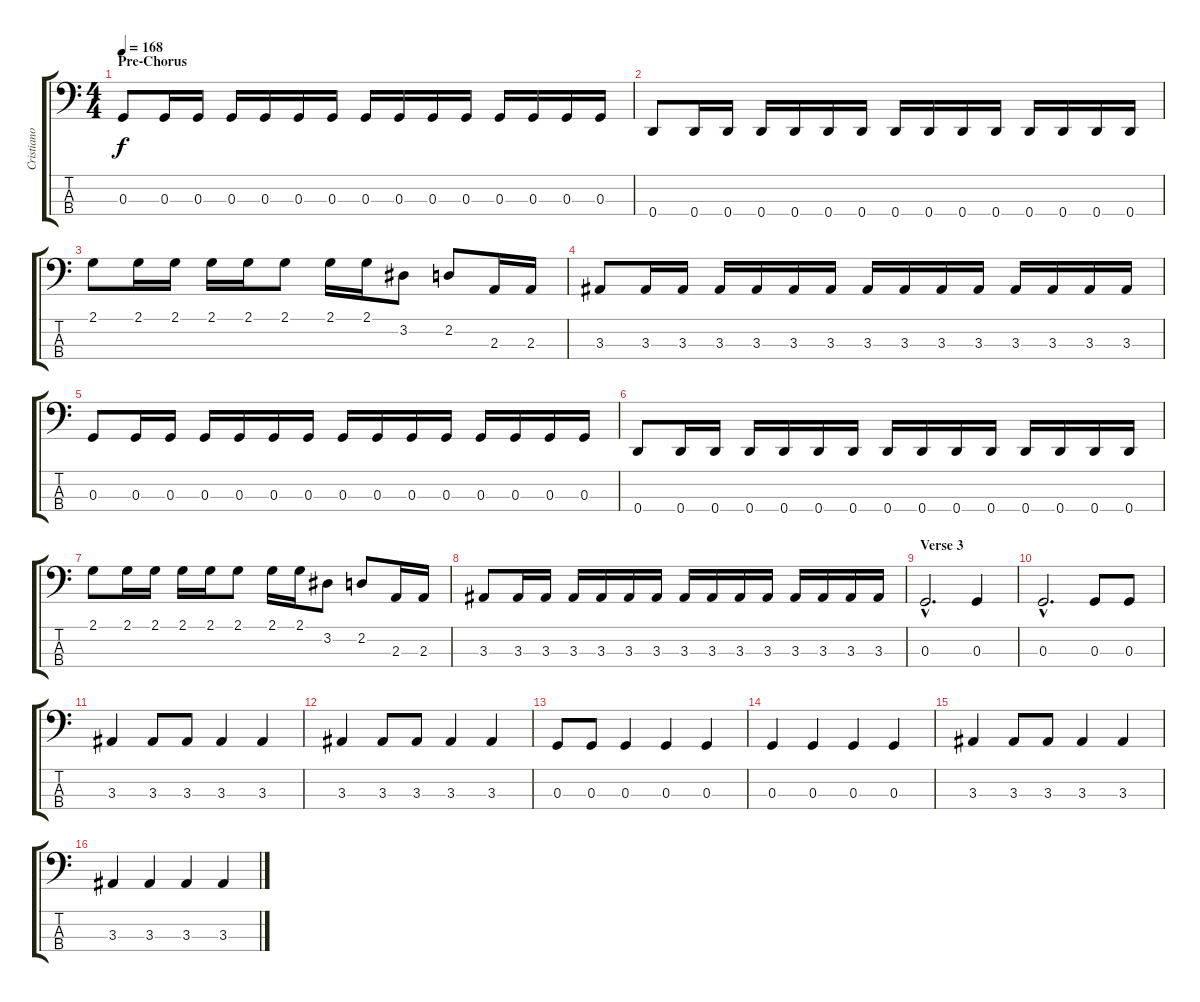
\track ("Cristiano" "Cristiano") {instrument electricbasspick}
\staff {score tabs}
\tuning (F2 C2 G1 D1) {hide}
\ts (4 4)
\section ("" "Pre-Chorus")
\tempo 168
\clef f4
\ks c
0.3.8{dy f} 0.3.16 0.3.16 0.3.16 0.3.16 0.3.16 0.3.16 0.3.16 0.3.16 0.3.16 0.3.16 0.3.16 0.3.16 0.3.16 0.3.16 |
0.4.8 0.4.16 0.4.16 0.4.16 0.4.16 0.4.16 0.4.16 0.4.16 0.4.16 0.4.16 0.4.16 0.4.16 0.4.16 0.4.16 0.4.16 |
2.1.8 2.1.16 2.1.16 2.1.16 2.1.16 2.1.8 2.1.16 2.1.16 3.2.8 2.2.8 2.3.16 2.3.16 |
3.3.8 3.3.16 3.3.16 3.3.16 3.3.16 3.3.16 3.3.16 3.3.16 3.3.16 3.3.16 3.3.16 3.3.16 3.3.16 3.3.16 3.3.16 |
0.3.8 0.3.16 0.3.16 0.3.16 0.3.16 0.3.16 0.3.16 0.3.16 0.3.16 0.3.16 0.3.16 0.3.16 0.3.16 0.3.16 0.3.16 |
0.4.8 0.4.16 0.4.16 0.4.16 0.4.16 0.4.16 0.4.16 0.4.16 0.4.16 0.4.16 0.4.16 0.4.16 0.4.16 0.4.16 0.4.16 |
2.1.8 2.1.16 2.1.16 2.1.16 2.1.16 2.1.8 2.1.16 2.1.16 3.2.8 2.2.8 2.3.16 2.3.16 |
3.3.8 3.3.16 3.3.16 3.3.16 3.3.16 3.3.16 3.3.16 3.3.16 3.3.16 3.3.16 3.3.16 3.3.16 3.3.16 3.3.16 3.3.16 |
\section ("" "Verse 3")
0.3{hac}.2{d} 0.3.4 |
0.3{hac}.2{d} 0.3.8 0.3.8 |
3.3.4 3.3.8 3.3.8 3.3.4 3.3.4 |
3.3.4 3.3.8 3.3.8 3.3.4 3.3.4 |
0.3.8 0.3.8 0.3.4 0.3.4 0.3.4 |
0.3.4 0.3.4 0.3.4 0.3.4 |
3.3.4 3.3.8 3.3.8 3.3.4 3.3.4 |
3.3.4 3.3.4 3.3.4 3.3.4
